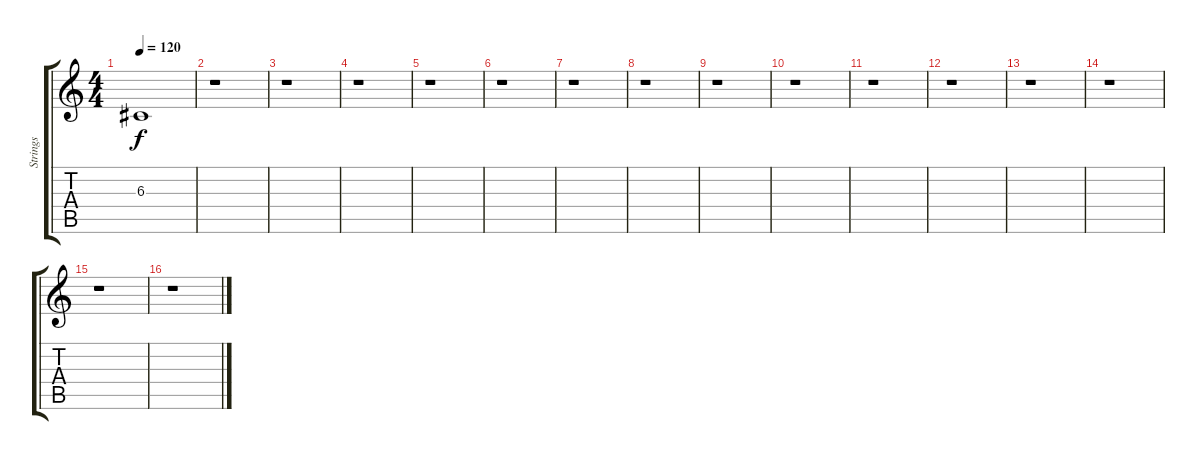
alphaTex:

\track ("Strings" "Strings") {instrument stringensemble1}
\staff {score tabs}
\tuning (E4 B3 G3 D3 A2 E2) {hide}
\ts (4 4)
\tempo 120
\clef g2
\ks c
6.3.1{dy f} |
r.1 |
r.1 |
r.1 |
r.1 |
r.1 |
r.1 |
r.1 |
r.1 |
r.1 |
r.1 |
r.1 |
r.1 |
r.1 |
r.1 |
r.1
